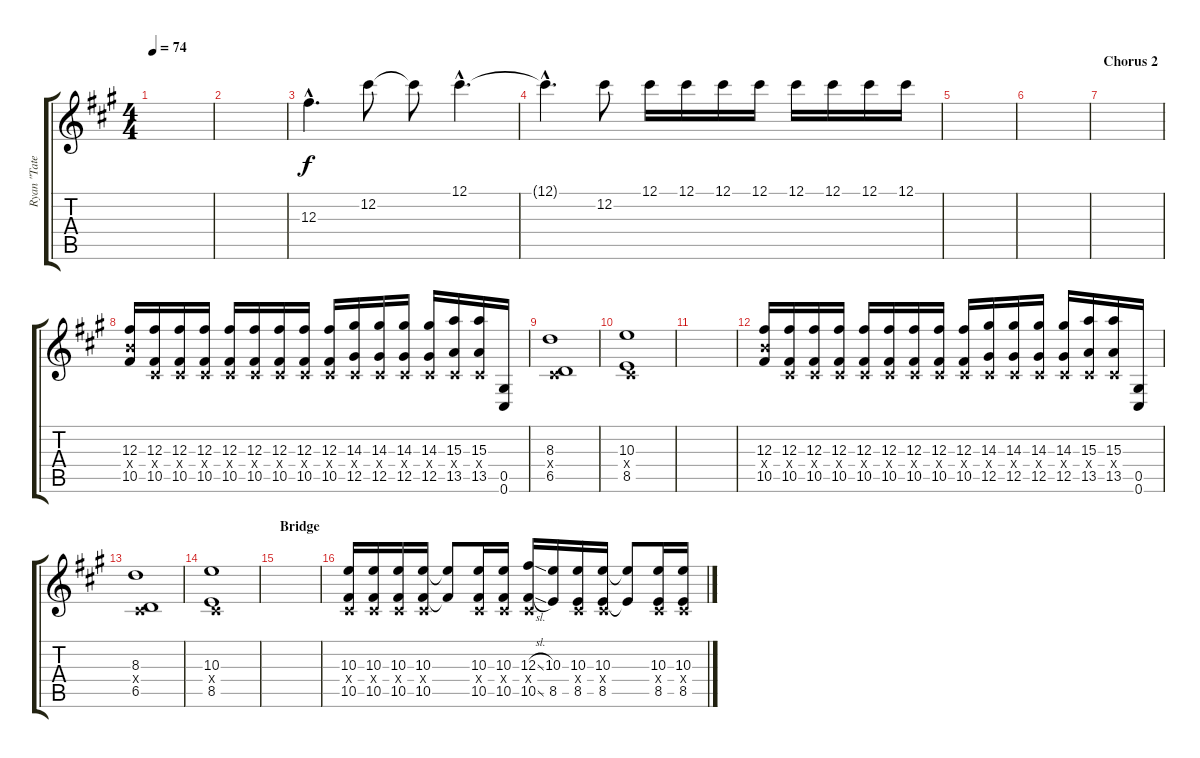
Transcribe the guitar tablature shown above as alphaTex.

\track ("Ryan \"Tater\" Johnson" "Ryan \"Tate") {instrument distortionguitar}
\staff {score tabs}
\tuning (Db4 Db4 Gb3 Db3 Ab2 Db2) {hide}
\ts (4 4)
\tempo 74
\clef g2
\ks f#minor
|
|
12.3{hac}.4{d volume 6} 12.2.8 12.2{t}.8 12.1{hac}.4{d} |
12.1{hac t}.4{d} 12.2.8 12.1.16 12.1.16 12.1.16 12.1.16 12.1.16 12.1.16 12.1.16 12.1.16 |
|
|
\section ("" "Chorus 2")
|
(12.3 10.4{x} 10.5).16{volume 10} (12.3 0.4{x} 10.5).16 (12.3 0.4{x} 10.5).16 (12.3 0.4{x} 10.5).16 (12.3 0.4{x} 10.5).16 (12.3 0.4{x} 10.5).16 (12.3 0.4{x} 10.5).16 (12.3 0.4{x} 10.5).16 (12.3 0.4{x} 10.5).16 (14.3 0.4{x} 12.5).16 (14.3 0.4{x} 12.5).16 (14.3 0.4{x} 12.5).16 (14.3 0.4{x} 12.5).16 (15.3 0.4{x} 13.5).16 (15.3 0.4{x} 13.5).16 (0.5 0.6).16 |
(8.3 0.4{x} 6.5).1 |
(10.3 0.4{x} 8.5).1 |
|
(12.3 10.4{x} 10.5).16 (12.3 0.4{x} 10.5).16 (12.3 0.4{x} 10.5).16 (12.3 0.4{x} 10.5).16 (12.3 0.4{x} 10.5).16 (12.3 0.4{x} 10.5).16 (12.3 0.4{x} 10.5).16 (12.3 0.4{x} 10.5).16 (12.3 0.4{x} 10.5).16 (14.3 0.4{x} 12.5).16 (14.3 0.4{x} 12.5).16 (14.3 0.4{x} 12.5).16 (14.3 0.4{x} 12.5).16 (15.3 0.4{x} 13.5).16 (15.3 0.4{x} 13.5).16 (0.5 0.6).16 |
(8.3 0.4{x} 6.5).1 |
(10.3 0.4{x} 8.5).1 |
\section ("" "Bridge")
|
(10.3 0.4{x} 10.5).16 (10.3 0.4{x} 10.5).16 (10.3 0.4{x} 10.5).16 (10.3 0.4{x} 10.5).16 (10.3{t} 10.5{t}).8 (10.3 0.4{x} 10.5).16 (10.3 0.4{x} 10.5).16 (12.3{sl} 0.4{x} 10.5{sl}).16 (10.3 8.5).16 (10.3 0.4{x} 8.5).16 (10.3 0.4{x} 8.5).16 (10.3{t} 8.5{t}).8 (10.3 0.4{x} 8.5).16 (10.3 0.4{x} 8.5).16
